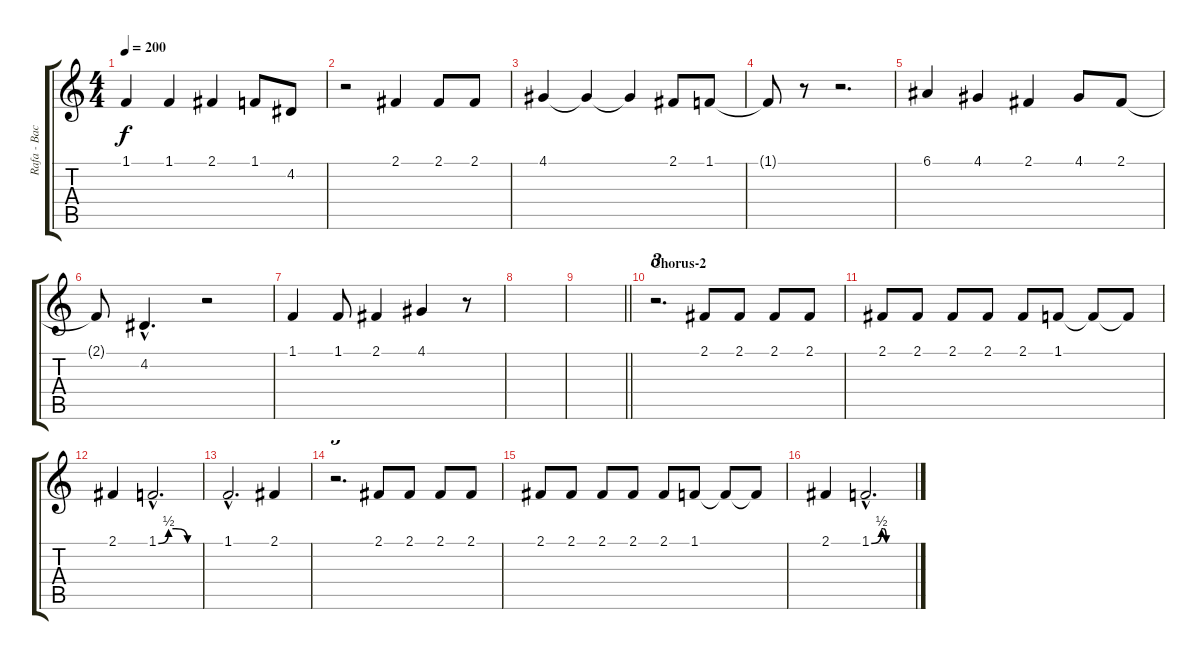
\track ("Rafa - Backing Vocals" "Rafa - Bac") {instrument trumpet}
\staff {score tabs}
\tuning (E4 B3 G3 D3 A2 E2) {hide}
\ts (4 4)
\tempo 200
\clef g2
\ks c
1.1.4{dy f} 1.1.4 2.1.4 1.1.8 4.2.8 |
r.2 2.1.4 2.1.8 2.1.8 |
4.1.4 4.1{t}.4 4.1{t}.4 2.1.8 1.1.8 |
1.1{t}.8 r.8 r.2{d} |
6.1.4 4.1.4 2.1.4 4.1.8 2.1.8 |
2.1{t}.8 4.2{hac}.4{d} r.2 |
1.1.4 1.1.8 2.1.4 4.1.4 r.8 |
|
\barLineRight lightlight
|
\section ("" "Chorus-2")
r.2{d tu (3 2)} 2.1.8 2.1.8 2.1.8 2.1.8 |
2.1.8 2.1.8 2.1.8 2.1.8 2.1.8 1.1.8 1.1{t}.8 1.1{t}.8 |
2.1.4 1.1{be (custom 0 0 15 2 26 2 43 0 60 0) hac}.2{d} |
1.1{hac}.2{d} 2.1.4 |
r.2{d tu (3 2)} 2.1.8 2.1.8 2.1.8 2.1.8 |
2.1.8 2.1.8 2.1.8 2.1.8 2.1.8 1.1.8 1.1{t}.8 1.1{t}.8 |
2.1.4 1.1{be (custom 0 0 15 2 18 2 22 0 43 0 60 0) hac}.2{d}
